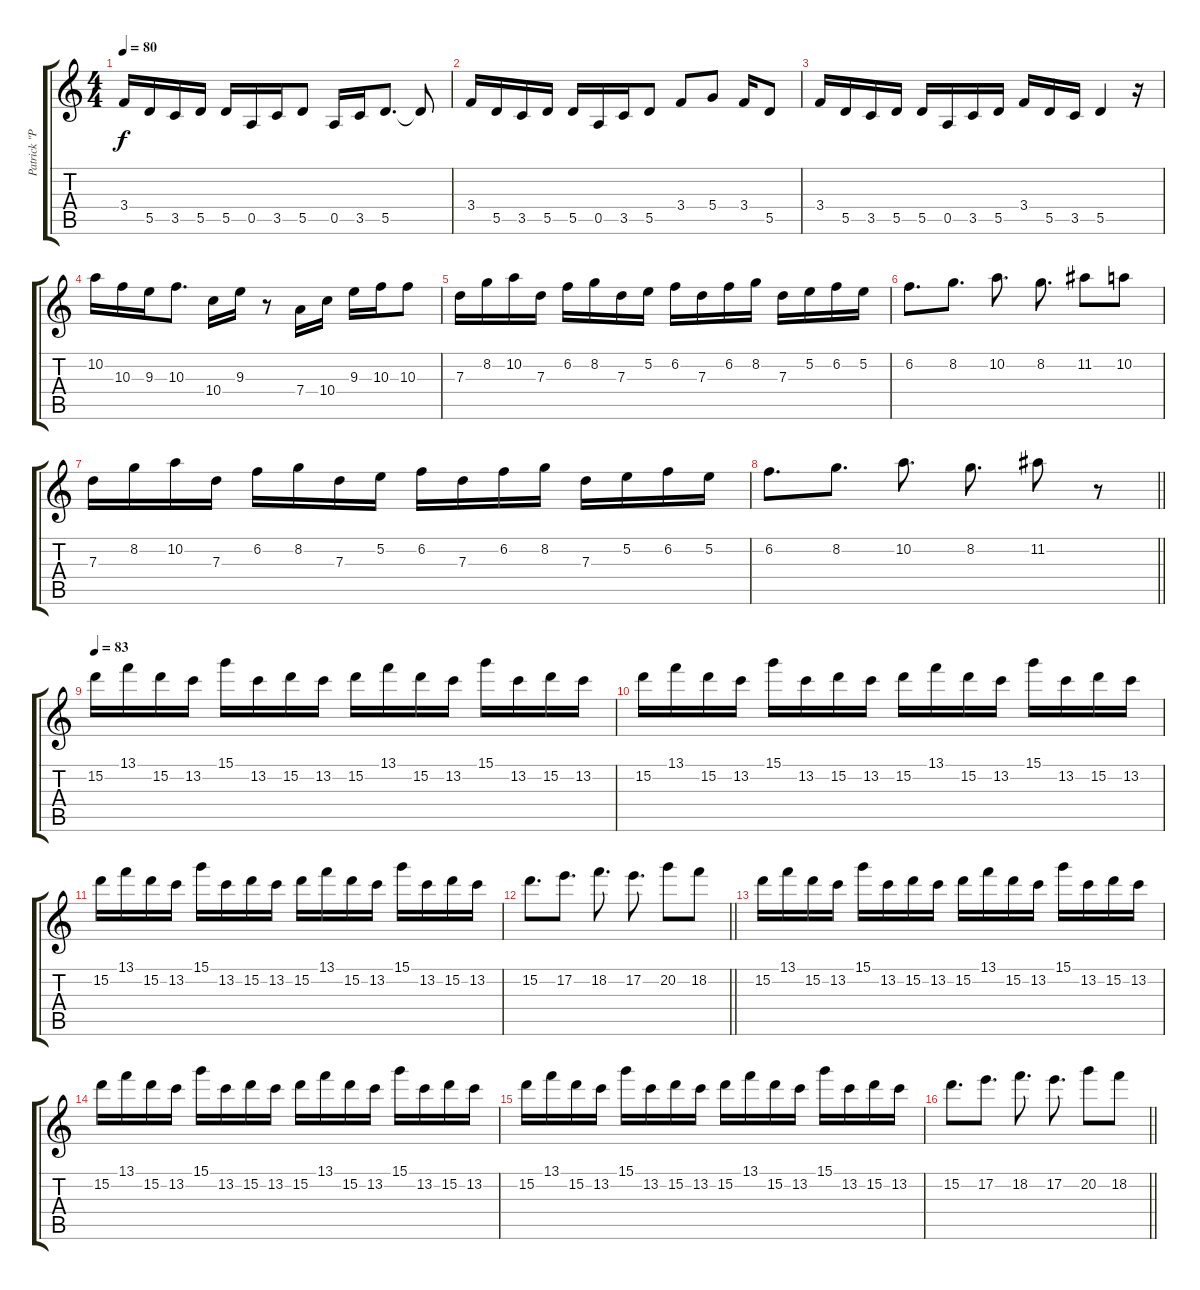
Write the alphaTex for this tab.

\track ("Patrick \"Peezee\" Thompson - Guitar" "Patrick \"P") {instrument distortionguitar}
\staff {score tabs}
\tuning (E4 B3 G3 D3 A2 E2) {hide}
\ts (4 4)
\tempo 80
\clef g2
\ks c
3.4.16{dy f} 5.5.16 3.5.16 5.5.16 5.5.16 0.5.16 3.5.16 5.5.8 0.5.16 3.5.16 5.5.8{d} 5.5{t}.8 |
3.4.16 5.5.16 3.5.16 5.5.16 5.5.16 0.5.16 3.5.16 5.5.8 3.4.8 5.4.8 3.4.16 5.5.8 |
3.4.16 5.5.16 3.5.16 5.5.16 5.5.16 0.5.16 3.5.16 5.5.16 3.4.16 5.5.16 3.5.16 5.5.4 r.16 |
10.2.16 10.3.16 9.3.16 10.3.8{d} 10.4.16 9.3.16 r.8 7.4.16 10.4.16 9.3.16 10.3.16 10.3.8 |
7.3.16 8.2.16 10.2.16 7.3.16 6.2.16 8.2.16 7.3.16 5.2.16 6.2.16 7.3.16 6.2.16 8.2.16 7.3.16 5.2.16 6.2.16 5.2.16 |
6.2.8{d} 8.2.8{d} 10.2.8{d} 8.2.8{d} 11.2.8 10.2.8 |
7.3.16 8.2.16 10.2.16 7.3.16 6.2.16 8.2.16 7.3.16 5.2.16 6.2.16 7.3.16 6.2.16 8.2.16 7.3.16 5.2.16 6.2.16 5.2.16 |
\barLineRight lightlight
6.2.8{d} 8.2.8{d} 10.2.8{d} 8.2.8{d} 11.2.8 r.8 |
\tempo 83
15.2.16 13.1.16 15.2.16 13.2.16 15.1.16 13.2.16 15.2.16 13.2.16 15.2.16 13.1.16 15.2.16 13.2.16 15.1.16 13.2.16 15.2.16 13.2.16 |
15.2.16 13.1.16 15.2.16 13.2.16 15.1.16 13.2.16 15.2.16 13.2.16 15.2.16 13.1.16 15.2.16 13.2.16 15.1.16 13.2.16 15.2.16 13.2.16 |
15.2.16 13.1.16 15.2.16 13.2.16 15.1.16 13.2.16 15.2.16 13.2.16 15.2.16 13.1.16 15.2.16 13.2.16 15.1.16 13.2.16 15.2.16 13.2.16 |
\barLineRight lightlight
15.2.8{d} 17.2.8{d} 18.2.8{d} 17.2.8{d} 20.2.8 18.2.8 |
15.2.16 13.1.16 15.2.16 13.2.16 15.1.16 13.2.16 15.2.16 13.2.16 15.2.16 13.1.16 15.2.16 13.2.16 15.1.16 13.2.16 15.2.16 13.2.16 |
15.2.16 13.1.16 15.2.16 13.2.16 15.1.16 13.2.16 15.2.16 13.2.16 15.2.16 13.1.16 15.2.16 13.2.16 15.1.16 13.2.16 15.2.16 13.2.16 |
15.2.16 13.1.16 15.2.16 13.2.16 15.1.16 13.2.16 15.2.16 13.2.16 15.2.16 13.1.16 15.2.16 13.2.16 15.1.16 13.2.16 15.2.16 13.2.16 |
\barLineRight lightlight
15.2.8{d} 17.2.8{d} 18.2.8{d} 17.2.8{d} 20.2.8 18.2.8
